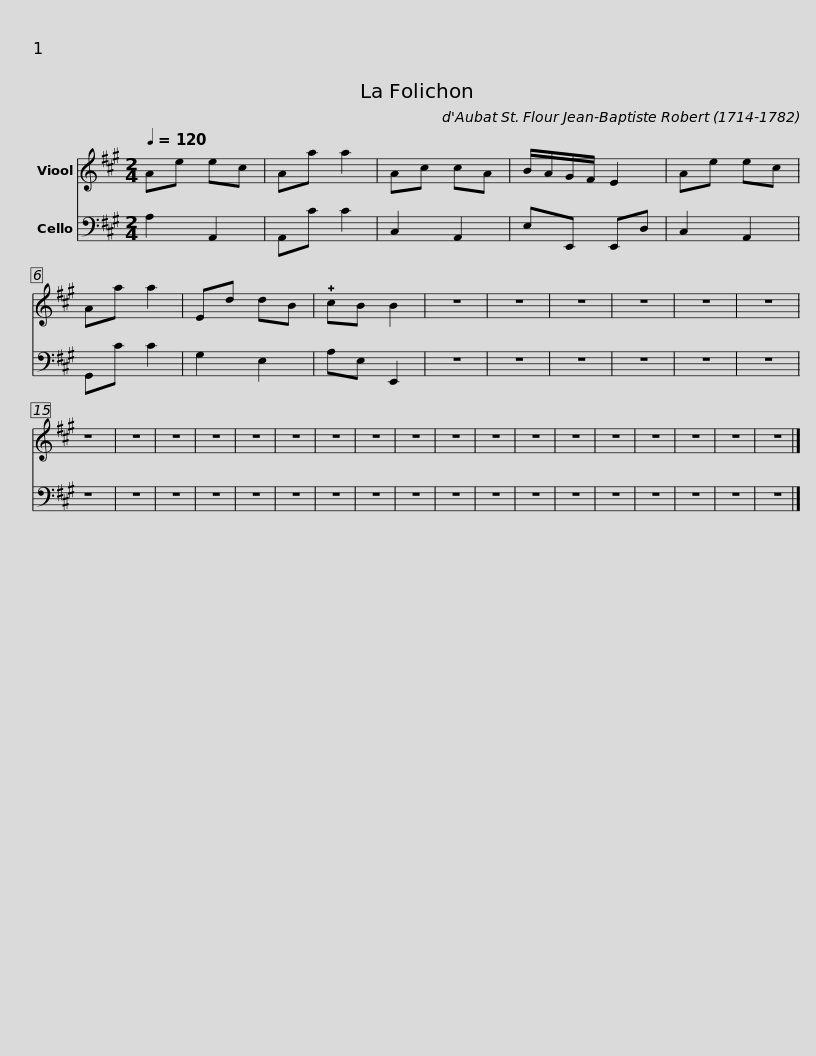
X:1
%%score 1 2
L:1/8
Q:1/4=120
M:2/4
I:linebreak $
K:A
V:1 treble
V:2 bass
V:1
 Ae ec | Aa a2 | Ac cA | B/A/G/F/ E2 | Ae ec | %5
 Aa a2 | Ed dB | !plus!cB B2 | z4 | z4 | %10
 z4 | z4 | z4 | z4 |$ z4 | %15
 z4 | z4 | z4 | z4 | z4 | %20
 z4 | z4 | z4 | z4 | z4 | %25
 z4 | z4 | z4 | z4 | z4 | %30
 z4 | z4 |] %32
V:2
 A,2 A,,2 | A,,C C2 | C,2 A,,2 | E,E,, E,,D, | C,2 A,,2 | %5
 G,,C C2 | G,2 E,2 | A,E, E,,2 | z4 | z4 | %10
 z4 | z4 | z4 | z4 |$ z4 | %15
 z4 | z4 | z4 | z4 | z4 | %20
 z4 | z4 | z4 | z4 | z4 | %25
 z4 | z4 | z4 | z4 | z4 | %30
 z4 | z4 |] %32
